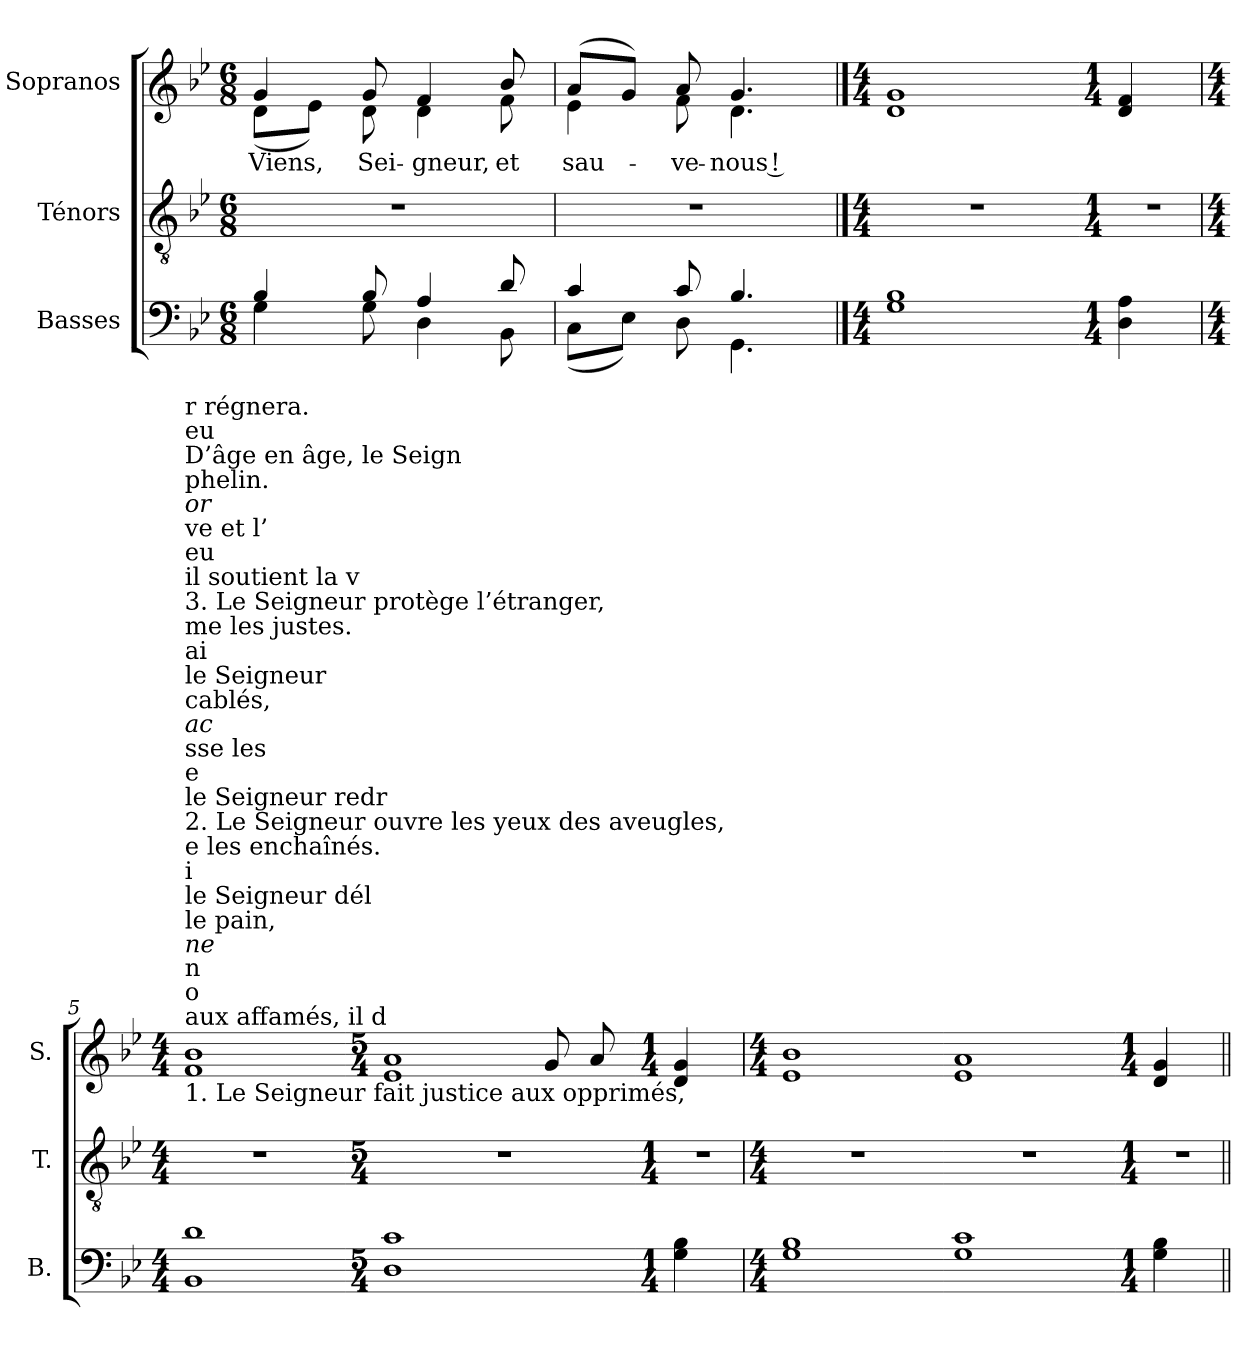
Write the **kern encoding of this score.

**kern	**kern	**kern	**text
*part3	*part2	*part1	*part1
*staff3	*staff2	*staff1	*staff1
*I"Basses	*I"Ténors	*I"Sopranos	*
*I'B.	*I'T.	*I'S.	*
!!LO:PB:g=z
*clefF4	*clefGv2	*clefG2	*
*	*ITrd7c12	*	*
*k[b-e-]	*k[b-e-]	*k[b-e-]	*
*g:	*g:	*g:	*
*M6/8	*M6/8	*M6/8	*
=1	=1	=1	=1
*^	*	*	*
!	!	!LO:N:vis=1	!	!
!	!	!	!	!LO:LY:b:color=#000000
*	*	*	*^	*
4B-i/	4Gi\	2.r	4gi/	(8di\L	Viens,
.	.	.	.	8e-i\J)	.
!	!	!	!	!	!LO:LY:b:color=#000000
8B-i/	8Gi\	.	8gi/	8di\	Sei-
!	!	!	!	!	!LO:LY:b:color=#000000
4Ai/	4Di\	.	4fi/	4di\	-gneur,
!	!	!	!	!	!LO:LY:b:color=#000000
8di/	8BB-i\	.	8b-i/	8fi\	et
=2	=2	=2	=2	=2	=2
!	!	!LO:N:vis=1	!	!	!
!	!	!	!	!	!LO:LY:b:color=#000000
4ci/	(8Ci\L	2.r	(8ai/L	4e-i\	sau-
.	8E-i\J)	.	8gi/J)	.	.
!	!	!	!	!	!LO:LY:b:color=#000000
8ci/	8Di\	.	8ai/	8fi\	-ve-
!	!	!	!	!	!LO:LY:b:color=#000000
4.B-i/	4.GGi\	.	4.gi/	4.di\	-nous !
*v	*v	*	*v	*v	*
!!LO:LB:g=z
==3	==3	==3	==3
*M4/4	*M4/4	*M4/4	*
1Gi 1B-i	1r	1di 1gi	.
=4-	=4-	=4-	=4-
*M1/4	*M1/4	*M1/4	*
!	!LO:N:vis=1	!	!
4Di\ 4Ai	4r	4di/ 4fi	.
=5	=5	=5	=5
*M4/4	*M4/4	*M4/4	*
!	!	!LO:TX:b:t=1. Le Seigneur fait justice aux opprimés,	!
!	!	!LO:TX:t=aux affamés, il d	!
!	!	!LO:TX:t=o	!
!	!	!LO:TX:t=n	!
!	!	!LO:TX:i:t=ne	!
!	!	!LO:TX:t=le pain,	!
!	!	!LO:TX:t=le Seigneur dél	!
!	!	!LO:TX:t=i	!
!	!	!LO:TX:t=e les enchaînés.	!
!	!	!LO:TX:t=2. Le Seigneur ouvre les yeux des aveugles,	!
!	!	!LO:TX:t=le Seigneur redr	!
!	!	!LO:TX:t=e	!
!	!	!LO:TX:t=sse les	!
!	!	!LO:TX:i:t=ac	!
!	!	!LO:TX:t=cablés,	!
!	!	!LO:TX:t=le Seigneur	!
!	!	!LO:TX:t=ai	!
!	!	!LO:TX:t=me les justes.	!
!	!	!LO:TX:t=3. Le Seigneur protège l’étranger,	!
!	!	!LO:TX:t=il soutient la v	!
!	!	!LO:TX:t=eu	!
!	!	!LO:TX:t=ve et l’	!
!	!	!LO:TX:i:t=or	!
!	!	!LO:TX:t=phelin.	!
!	!	!LO:TX:t=D’âge en âge, le Seign	!
!	!	!LO:TX:t=eu	!
!	!	!LO:TX:t=r régnera.	!
1BB-i 1di	1r	1fi 1b-i	.
=6-	=6-	=6-	=6-
*M5/4	*M5/4	*M5/4	*
!	!LO:N:vis=1	!	!
1Di 1ci	4%5r	1e-i 1ai	.
4ryy	.	8gi/	.
.	.	8ai/	.
=7-	=7-	=7-	=7-
*M1/4	*M1/4	*M1/4	*
!	!LO:N:vis=1	!	!
4Gi\ 4B-i	4r	4di/ 4gi	.
=8	=8	=8	=8
*M4/4	*M4/4	*M4/4	*
1Gi 1B-i	1r	1e-i 1b-i	.
=9-	=9-	=9-	=9-
1Gi 1ci	1r	1e-i 1ai	.
=10-	=10-	=10-	=10-
*M1/4	*M1/4	*M1/4	*
!	!LO:N:vis=1	!	!
4Gi\ 4B-i	4r	4di/ 4gi	.
=||	=||	=||	=||
*-	*-	*-	*-
